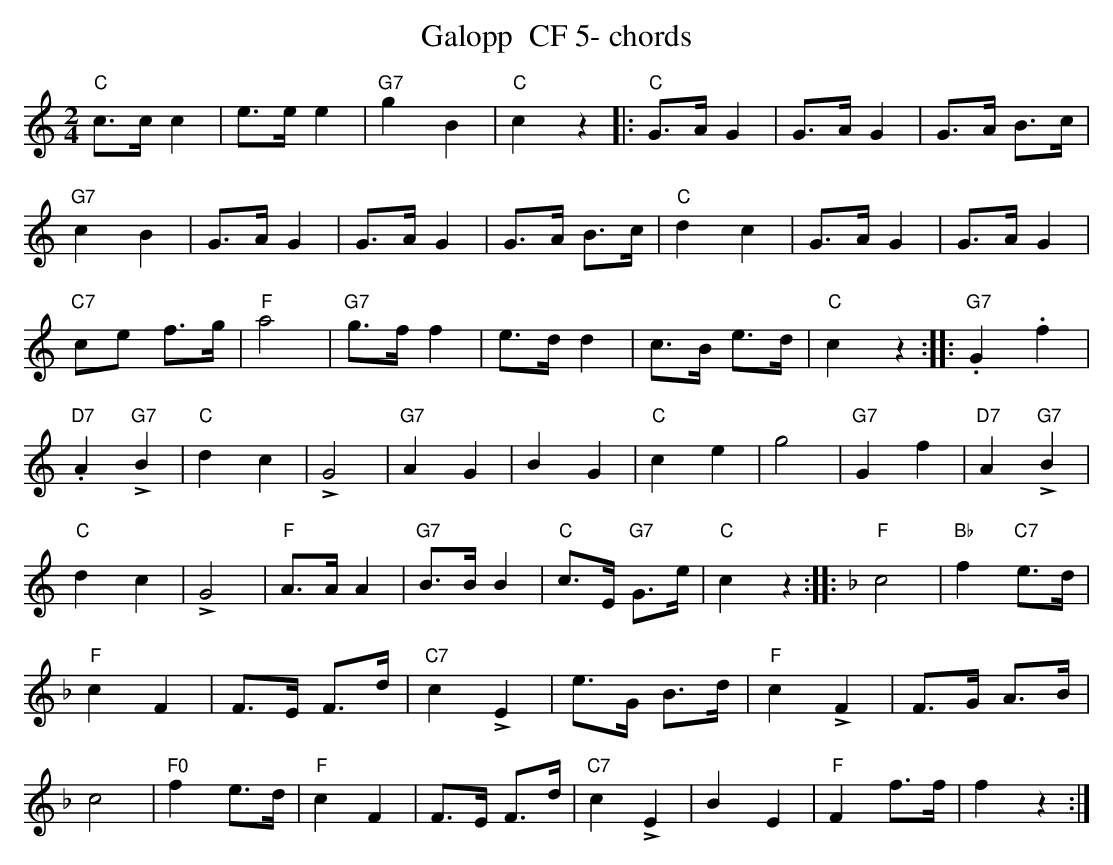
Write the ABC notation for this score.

X:1
T:Galopp  CF 5- chords
M:2/4
L:1/8
K:Cmaj%%MIDI gchordon
"C"c>cc2 | e>ee2 | "G7"g2B2 | "C"c2z2 |: "C"G>A G2 | G>AG2 | G>A B>c |
"G7"c2B2 | G>A G2 | G>A G2 | G>A B>c | "C"d2c2 | G>AG2 | G>AG2 |
"C7"ce f>g | "F"a4 | "G7"g>ff2 | e>dd2 | c>B e>d | "C"c2z2 :: "G7".G2.f2 |
"D7".A2 "G7"!>!B2 | "C"d2c2 | !>!G4 | "G7"A2G2 | B2G2 | "C"c2e2 | g4 | "G7"G2f2 | "D7"A2"G7"!>!B2 |
"C"d2c2 | !>!G4 | "F"A>AA2 | "G7"B>BB2 | "C"c>E "G7"G>e | "C"c2z2 :: [K:Fmaj] "F"c4 | "Bb"f2"C7"e>d |
"F"c2F2 | F>E F>d | "C7"c2!>!E2 | e>G B>d | "F"c2!>!F2 | F>G A>B |
c4 | "F0"f2 e>d | "F"c2F2 | F>E F>d | "C7"c2!>!E2 | B2E2 | "F"F2f>f | f2z2 :|
